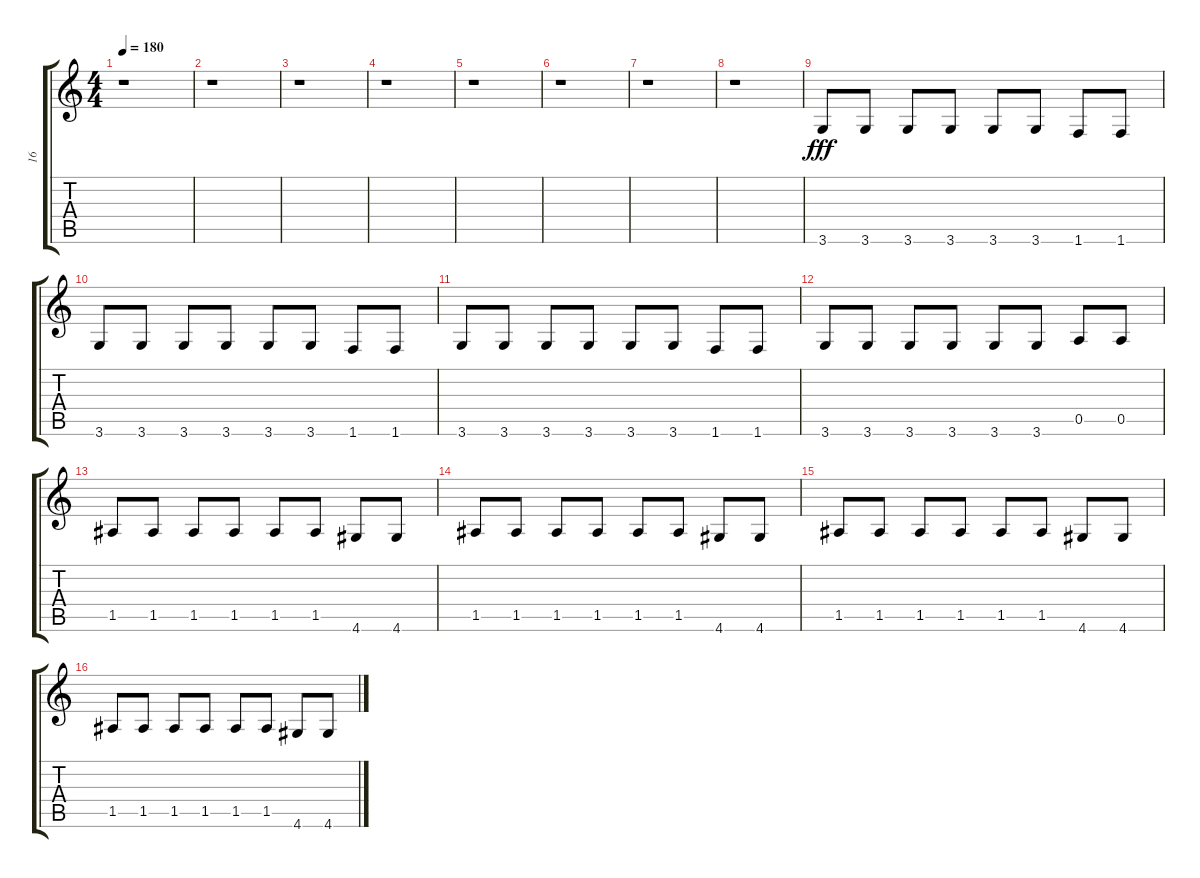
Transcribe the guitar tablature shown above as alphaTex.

\track ("16" "16") {instrument synthbass1}
\staff {score tabs}
\tuning (E4 B3 G3 D3 A2 E2) {hide}
\ts (4 4)
\tempo 180
\clef g2
\ks c
r.1{dy f} |
r.1 |
r.1 |
r.1 |
r.1 |
r.1 |
r.1 |
r.1 |
3.6.8{dy fff} 3.6.8 3.6.8 3.6.8 3.6.8 3.6.8 1.6.8 1.6.8 |
3.6.8 3.6.8 3.6.8 3.6.8 3.6.8 3.6.8 1.6.8 1.6.8 |
3.6.8 3.6.8 3.6.8 3.6.8 3.6.8 3.6.8 1.6.8 1.6.8 |
3.6.8 3.6.8 3.6.8 3.6.8 3.6.8 3.6.8 0.5.8 0.5.8 |
1.5.8 1.5.8 1.5.8 1.5.8 1.5.8 1.5.8 4.6.8 4.6.8 |
1.5.8 1.5.8 1.5.8 1.5.8 1.5.8 1.5.8 4.6.8 4.6.8 |
1.5.8 1.5.8 1.5.8 1.5.8 1.5.8 1.5.8 4.6.8 4.6.8 |
1.5.8 1.5.8 1.5.8 1.5.8 1.5.8 1.5.8 4.6.8 4.6.8
